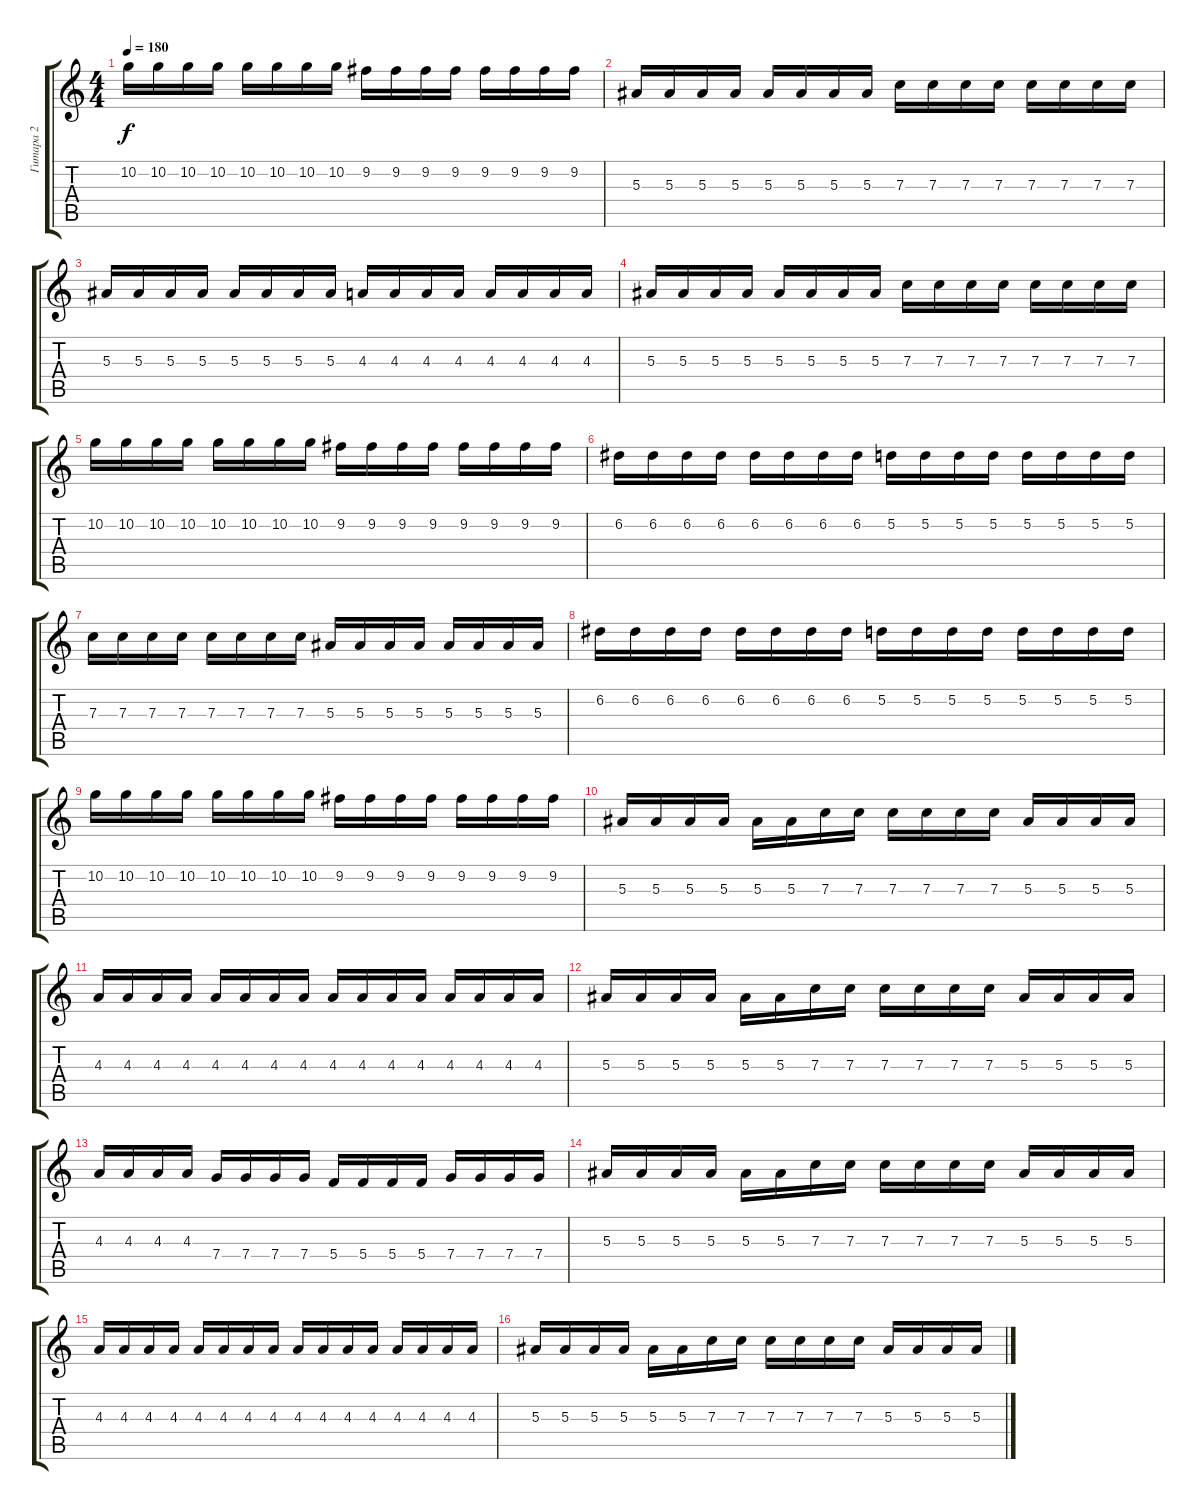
\track ("Гитара 2" "Гитара 2") {instrument distortionguitar}
\staff {score tabs}
\tuning (D4 A3 F3 C3 G2 D2) {hide}
\ts (4 4)
\tempo 180
\clef g2
\ks c
10.2.16{dy f} 10.2.16 10.2.16 10.2.16 10.2.16 10.2.16 10.2.16 10.2.16 9.2.16 9.2.16 9.2.16 9.2.16 9.2.16 9.2.16 9.2.16 9.2.16 |
5.3.16 5.3.16 5.3.16 5.3.16 5.3.16 5.3.16 5.3.16 5.3.16 7.3.16 7.3.16 7.3.16 7.3.16 7.3.16 7.3.16 7.3.16 7.3.16 |
5.3.16 5.3.16 5.3.16 5.3.16 5.3.16 5.3.16 5.3.16 5.3.16 4.3.16 4.3.16 4.3.16 4.3.16 4.3.16 4.3.16 4.3.16 4.3.16 |
5.3.16 5.3.16 5.3.16 5.3.16 5.3.16 5.3.16 5.3.16 5.3.16 7.3.16 7.3.16 7.3.16 7.3.16 7.3.16 7.3.16 7.3.16 7.3.16 |
10.2.16 10.2.16 10.2.16 10.2.16 10.2.16 10.2.16 10.2.16 10.2.16 9.2.16 9.2.16 9.2.16 9.2.16 9.2.16 9.2.16 9.2.16 9.2.16 |
6.2.16 6.2.16 6.2.16 6.2.16 6.2.16 6.2.16 6.2.16 6.2.16 5.2.16 5.2.16 5.2.16 5.2.16 5.2.16 5.2.16 5.2.16 5.2.16 |
7.3.16 7.3.16 7.3.16 7.3.16 7.3.16 7.3.16 7.3.16 7.3.16 5.3.16 5.3.16 5.3.16 5.3.16 5.3.16 5.3.16 5.3.16 5.3.16 |
6.2.16 6.2.16 6.2.16 6.2.16 6.2.16 6.2.16 6.2.16 6.2.16 5.2.16 5.2.16 5.2.16 5.2.16 5.2.16 5.2.16 5.2.16 5.2.16 |
10.2.16 10.2.16 10.2.16 10.2.16 10.2.16 10.2.16 10.2.16 10.2.16 9.2.16 9.2.16 9.2.16 9.2.16 9.2.16 9.2.16 9.2.16 9.2.16 |
5.3.16 5.3.16 5.3.16 5.3.16 5.3.16 5.3.16 7.3.16 7.3.16 7.3.16 7.3.16 7.3.16 7.3.16 5.3.16 5.3.16 5.3.16 5.3.16 |
4.3.16 4.3.16 4.3.16 4.3.16 4.3.16 4.3.16 4.3.16 4.3.16 4.3.16 4.3.16 4.3.16 4.3.16 4.3.16 4.3.16 4.3.16 4.3.16 |
5.3.16 5.3.16 5.3.16 5.3.16 5.3.16 5.3.16 7.3.16 7.3.16 7.3.16 7.3.16 7.3.16 7.3.16 5.3.16 5.3.16 5.3.16 5.3.16 |
4.3.16 4.3.16 4.3.16 4.3.16 7.4.16 7.4.16 7.4.16 7.4.16 5.4.16 5.4.16 5.4.16 5.4.16 7.4.16 7.4.16 7.4.16 7.4.16 |
5.3.16 5.3.16 5.3.16 5.3.16 5.3.16 5.3.16 7.3.16 7.3.16 7.3.16 7.3.16 7.3.16 7.3.16 5.3.16 5.3.16 5.3.16 5.3.16 |
4.3.16 4.3.16 4.3.16 4.3.16 4.3.16 4.3.16 4.3.16 4.3.16 4.3.16 4.3.16 4.3.16 4.3.16 4.3.16 4.3.16 4.3.16 4.3.16 |
5.3.16 5.3.16 5.3.16 5.3.16 5.3.16 5.3.16 7.3.16 7.3.16 7.3.16 7.3.16 7.3.16 7.3.16 5.3.16 5.3.16 5.3.16 5.3.16
